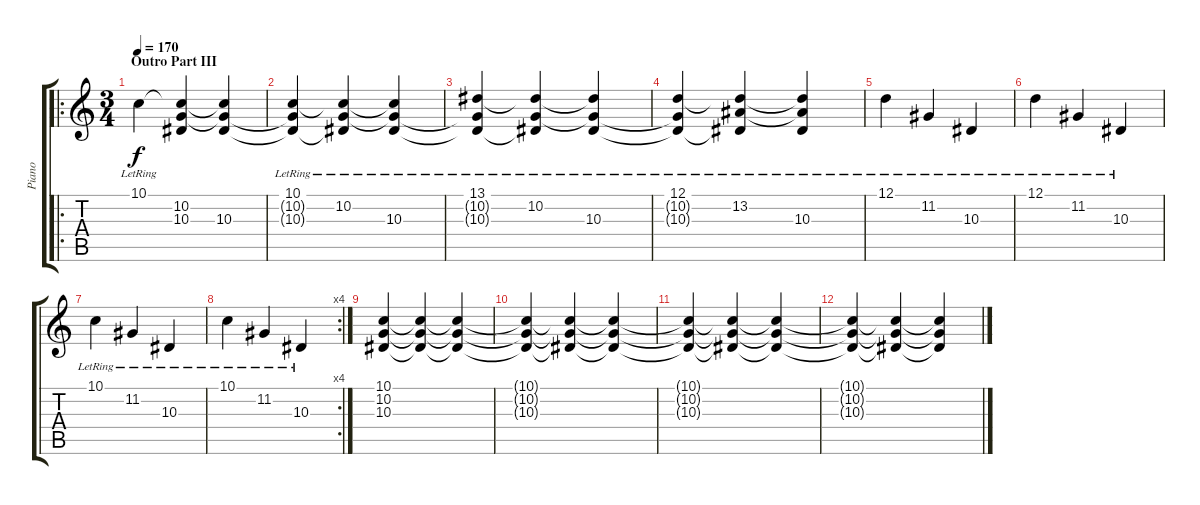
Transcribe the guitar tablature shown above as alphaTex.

\track ("Piano" "Piano") {instrument electricgrandpiano}
\staff {score tabs}
\tuning (D4 A3 F3 C3 G2 C2) {hide}
\ro
\ts (3 4)
\section ("" "Outro Part III")
\tempo 170
\clef g2
\ks c
10.1{lr}.4{dy f} (10.1{t} 10.2 10.3{t}).4 (10.1{t} 10.2{t} 10.3).4 |
(10.1{lr} 10.2{t} 10.3{t}).4 (10.1{t} 10.2{lr} 10.3{t}).4 (10.1{t} 10.2{t} 10.3{lr}).4 |
(13.1{lr} 10.2{t} 10.3{t}).4 (13.1{t} 10.2{lr} 10.3{t}).4 (13.1{t} 10.2{t} 10.3{lr}).4 |
(12.1{lr} 10.2{t} 10.3{t}).4 (12.1{t} 13.2{lr} 10.3{t}).4 (12.1{t} 13.2{t} 10.3{lr}).4 |
12.1{lr}.4 11.2{lr}.4 10.3{lr}.4 |
12.1{lr}.4 11.2{lr}.4 10.3{lr}.4 |
10.1{lr}.4 11.2{lr}.4 10.3{lr}.4 |
\rc 4
10.1{lr}.4 11.2{lr}.4 10.3{lr}.4 |
(10.1 10.2 10.3).4 (10.1{t} 10.2{t} 10.3{t}).4 (10.1{t} 10.2{t} 10.3{t}).4 |
(10.1{t} 10.2{t} 10.3{t}).4 (10.1{t} 10.2{t} 10.3{t}).4 (10.1{t} 10.2{t} 10.3{t}).4 |
(10.1{t} 10.2{t} 10.3{t}).4 (10.1{t} 10.2{t} 10.3{t}).4 (10.1{t} 10.2{t} 10.3{t}).4 |
(10.1{t} 10.2{t} 10.3{t}).4 (10.1{t} 10.2{t} 10.3{t}).4 (10.1{t} 10.2{t} 10.3{t}).4
